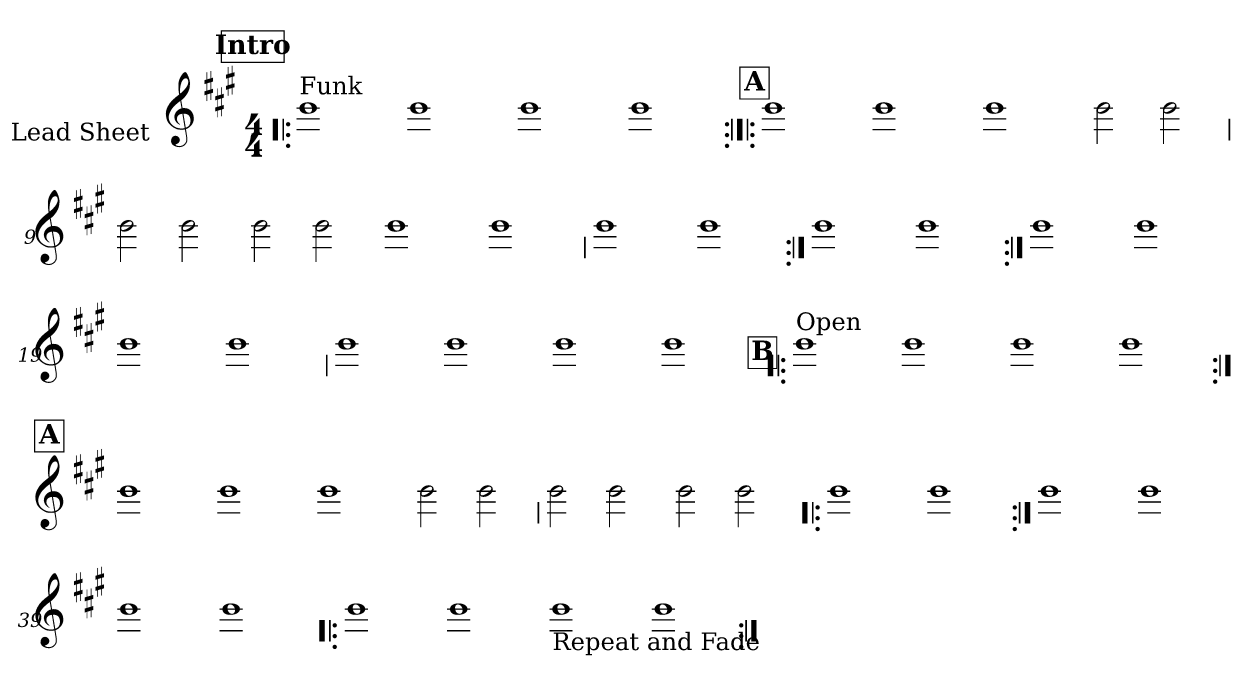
**kern
*part1
*staff1
*I"Lead Sheet
*stria0
*clefG2
*k[f#c#g#]
*A:
*M4/4
*MM95
!!LO:REH:place=s1:a:t=Intro
=1!|:
!LO:TX:a:t=Funk
1b
=2-
1b
=3-
1b
=4-
1b
!!LO:LB:g=z
!!LO:REH:place=s1:a:t=A
=5:|!|:
1b
=6-
1b
=7-
1b
=8-
2b
2b
!!LO:LB:g=z
=9
2b
2b
=10-
2b
2b
=11-
1b
=12-
1b
!!LO:LB:g=z
=13
1b
=14-
1b
=15:|!
1b
=16-
1b
!!LO:LB:g=z
=17:|!
1b
=18-
1b
=19-
1b
=20-
1b
!!LO:LB:g=z
=21
1b
=22-
1b
=23-
1b
=24-
1b
!!LO:LB:g=z
!!LO:REH:place=s1:a:t=B
=25!|:
!LO:TX:a:t=Open
1b
=26-
1b
=27-
1b
=28-
1b
!!LO:LB:g=z
!!LO:REH:place=s1:a:t=A
=29:|!
1b
=30-
1b
=31-
1b
=32-
2b
2b
!!LO:LB:g=z
=33
2b
2b
=34-
2b
2b
=35!|:
1b
=36-
1b
!!LO:LB:g=z
=37:|!
1b
=38-
1b
=39-
1b
=40-
1b
!!LO:LB:g=z
=41!|:
1b
=42-
1b
=43-
!LO:TX:b:t=Repeat and Fade
1b
=44-
1b
=:|!
*-
